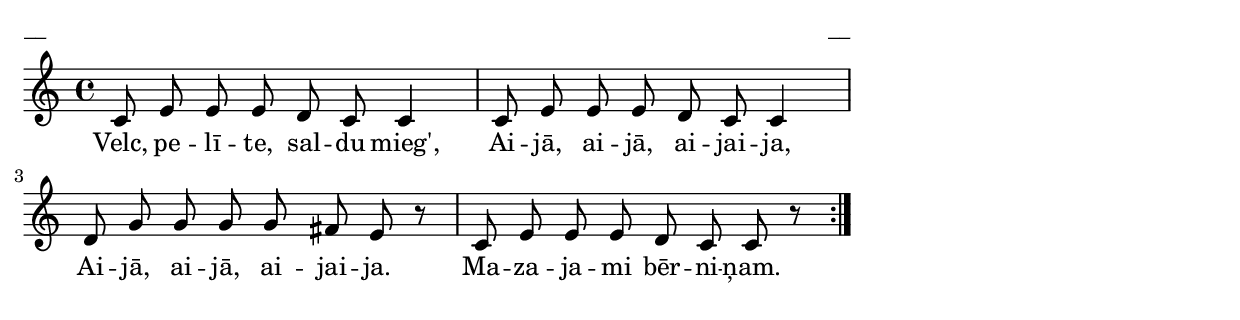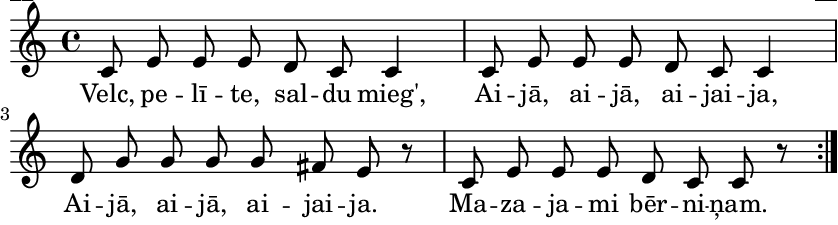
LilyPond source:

\version "2.13.18"
#(ly:set-option 'crop #t)

%\header {
%    title = "Velc, pelīte, saldu mieg'"
%}
\paper {
line-width = 14\cm
left-margin = 0.4\cm
between-system-padding = 0.1\cm
between-system-space = 0.1\cm
}
\layout {
indent = #0
ragged-last = ##f
}

voiceA = \relative c' {
\clef "treble"
\key c \major
\time 4/4
\repeat volta 2 {
c8 e e e d c c4 |
c8 e e e d c c4 |
d8 g g g g fis e r |
c8 e e e d c c r |
}
} 

lyricA = \lyricmode {
Velc, pe -- lī -- te, sal -- du mieg', 
Ai -- jā, ai -- jā, ai -- jai -- ja, 
Ai -- jā, ai -- jā, ai -- jai -- ja. 
Ma -- za -- ja -- mi bēr -- ni -- ņam. 
} 


fullScore = <<
\new Staff {
<<
\new Voice = "voiceA" { \oneVoice \autoBeamOff \voiceA }
\new Lyrics \lyricsto "voiceA" \lyricA
>>
}
>>

\score {
\fullScore
\header { piece = "__" opus = "__" }
}
\markup { \with-color #(x11-color 'white) \sans \smaller "__" }
\score {
\unfoldRepeats
\fullScore
\midi {
\context { \Staff \remove "Staff_performer" }
\context { \Voice \consists "Staff_performer" }
}
}


